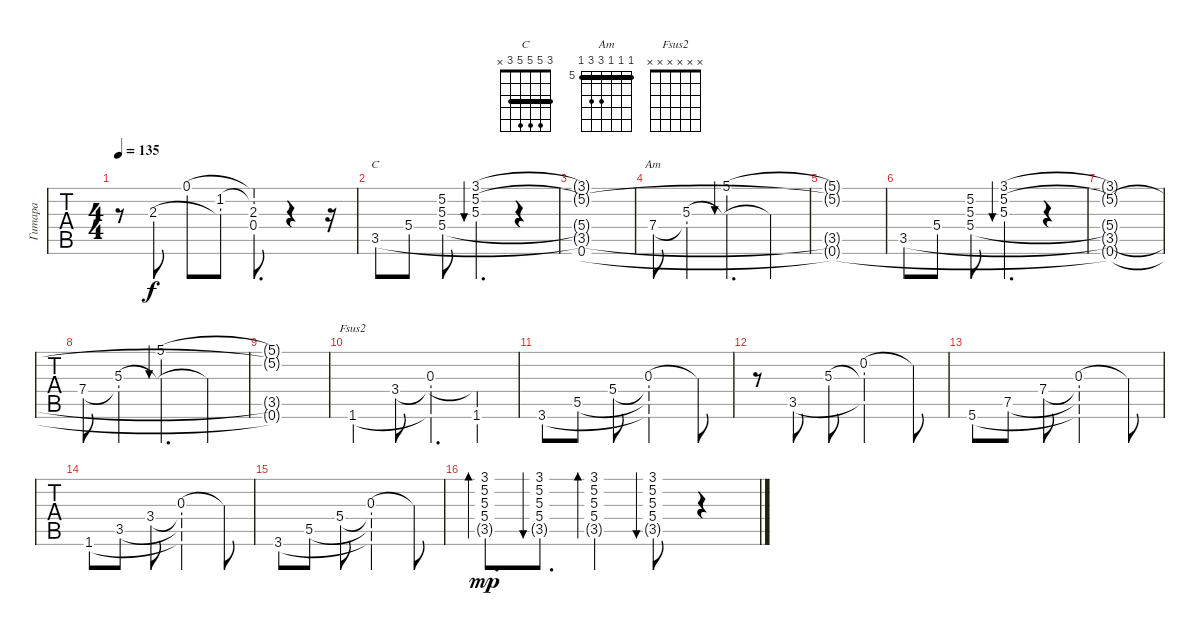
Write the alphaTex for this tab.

\track ("Гитара" "Гитара") {instrument overdrivenguitar}
\staff {tabs}
\tuning (E4 B3 G3 D3 A2 E2) {hide}
\chord ("C" 3 5 5 5 3 x) {barre 3}
\chord ("Am" 5 5 5 7 7 5) {firstfret 5 barre 5}
\chord ("Fsus2" x x x x x x)
\ts (4 4)
\tempo 135
\clef g2
\ks c
r.8{dy f} 2.3.8 0.1.8 (1.2 2.3{t}).8 (0.1{t} 1.2{t} 2.3 0.4).8{d} r.4 r.16 |
3.5.8{ch "C" volume 10} 5.4.8 (5.2 5.3 5.4).8 (3.1 5.2 5.3).4{d bu 60} r.4 |
(3.1{t} 5.2{t} 5.4{t} 3.5{t} 0.6).1{volume 3} |
7.4.8{ch "Am" volume 10} (5.3 7.4{t}).4 (5.1 5.3{t}).4{d bu 60} 5.3{t}.4 |
(5.1{t} 5.2{t} 3.5{t} 0.6{t}).1{volume 3} |
3.5.8{volume 10} 5.4.8 (5.2 5.3 5.4).8 (3.1 5.2 5.3).4{d bu 60} r.4 |
(3.1{t} 5.2{t} 5.4{t} 3.5{t} 0.6{t}).1{volume 3} |
7.4.8{volume 10} (5.3 7.4{t}).4 (5.1 5.3{t}).4{d bu 60} 5.3{t}.4 |
(5.1{t} 5.2{t} 3.5{t} 0.6{t}).1{volume 3} |
1.6.4{ch "Fsus2" volume 10} 3.4.8 (0.3 3.4{t} 1.6{t}).4{d} (3.4{t} 1.6).4 |
3.6.8 5.5.8 5.4.8 (0.3 5.4{t} 5.5{t} 3.6{t}).2 0.3{t}.8 |
r.8 3.5.8 5.3.8 (0.2 5.3{t} 3.5{t}).2 0.2{t}.8 |
5.6.8 7.5.8 7.4.8 (0.3 7.4{t} 7.5{t} 5.6{t}).2 0.3{t}.8 |
1.6.8 3.5.8 3.4.8 (0.3 3.4{t} 3.5{t} 1.6{t}).2 0.3{t}.8 |
3.6.8 5.5.8 5.4.8 (0.3 5.4{t} 5.5{t} 3.6{t}).2 0.3{t}.8 |
(3.1{st} 5.2{st} 5.3{st} 5.4{st} 3.5{g st}).8{d bd 30 dy mp} (3.1{st} 5.2{st} 5.3{st} 5.4{st} 3.5{g st}).8{d bu 60} (3.1 5.2 5.3 5.4 3.5{g}).4{bd 30} (3.1{st} 5.2{st} 5.3{st} 5.4{st} 3.5{g st}).8{bu 30} r.4
